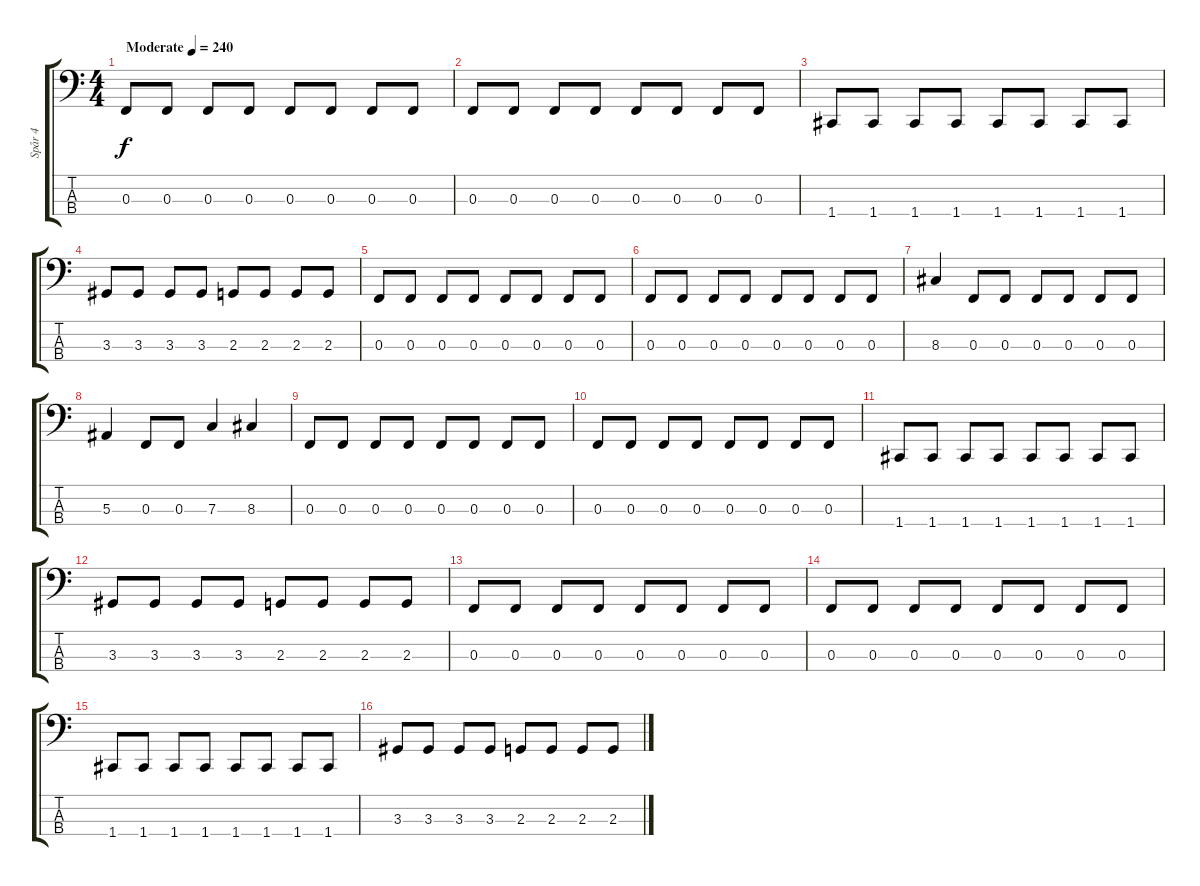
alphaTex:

\track ("Spår 4" "Spår 4") {instrument electricbasspick}
\staff {score tabs}
\tuning (Eb2 Bb1 F1 C1) {hide}
\ts (4 4)
\tempo (240 "Moderate")
\clef f4
\ks c
0.3.8{dy f instrument electricbasspick} 0.3.8 0.3.8 0.3.8 0.3.8 0.3.8 0.3.8 0.3.8 |
0.3.8 0.3.8 0.3.8 0.3.8 0.3.8 0.3.8 0.3.8 0.3.8 |
1.4.8 1.4.8 1.4.8 1.4.8 1.4.8 1.4.8 1.4.8 1.4.8 |
3.3.8 3.3.8 3.3.8 3.3.8 2.3.8 2.3.8 2.3.8 2.3.8 |
0.3.8 0.3.8 0.3.8 0.3.8 0.3.8 0.3.8 0.3.8 0.3.8 |
0.3.8 0.3.8 0.3.8 0.3.8 0.3.8 0.3.8 0.3.8 0.3.8 |
8.3.4 0.3.8 0.3.8 0.3.8 0.3.8 0.3.8 0.3.8 |
5.3.4 0.3.8 0.3.8 7.3.4 8.3.4 |
0.3.8 0.3.8 0.3.8 0.3.8 0.3.8 0.3.8 0.3.8 0.3.8 |
0.3.8 0.3.8 0.3.8 0.3.8 0.3.8 0.3.8 0.3.8 0.3.8 |
1.4.8 1.4.8 1.4.8 1.4.8 1.4.8 1.4.8 1.4.8 1.4.8 |
3.3.8 3.3.8 3.3.8 3.3.8 2.3.8 2.3.8 2.3.8 2.3.8 |
0.3.8 0.3.8 0.3.8 0.3.8 0.3.8 0.3.8 0.3.8 0.3.8 |
0.3.8 0.3.8 0.3.8 0.3.8 0.3.8 0.3.8 0.3.8 0.3.8 |
1.4.8 1.4.8 1.4.8 1.4.8 1.4.8 1.4.8 1.4.8 1.4.8 |
3.3.8 3.3.8 3.3.8 3.3.8 2.3.8 2.3.8 2.3.8 2.3.8
